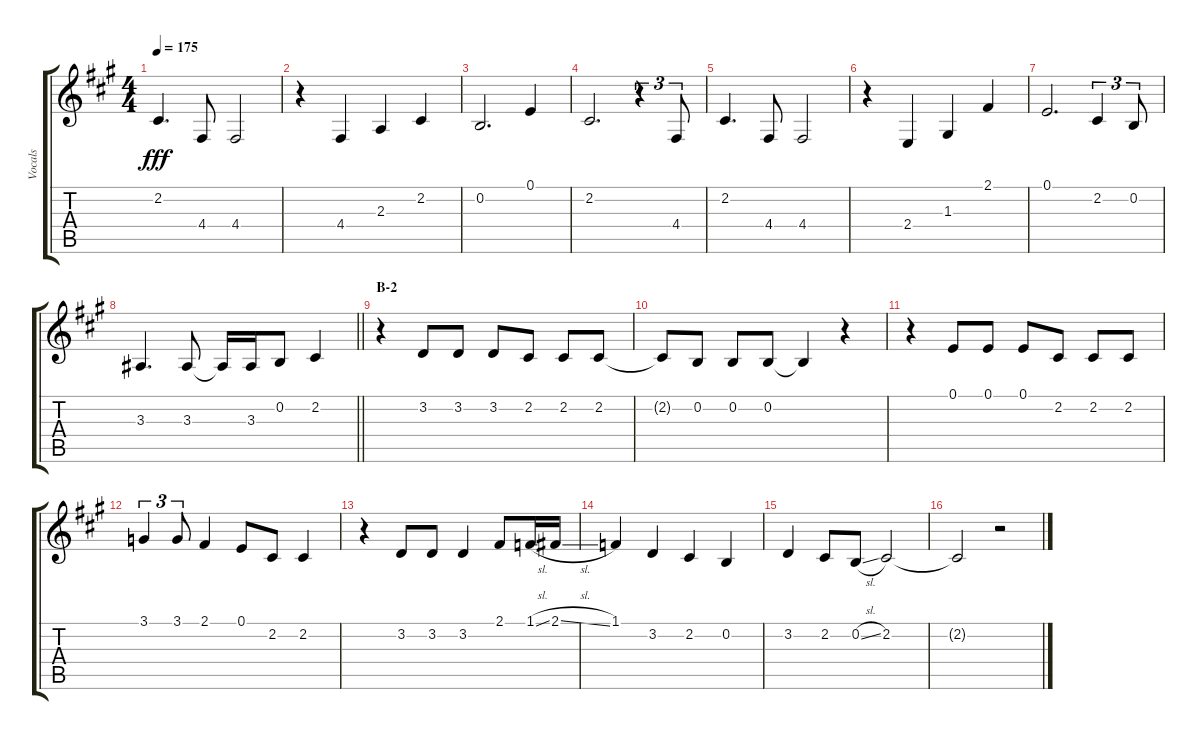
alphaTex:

\track ("Vocals" "Vocals") {instrument voiceoohs}
\staff {score tabs}
\tuning (E4 B3 G3 D3 A2 E2) {hide}
\ts (4 4)
\tempo 175
\clef g2
\ks a
2.2.4{d dy fff} 4.4.8 4.4.2 |
r.4 4.4.4 2.3.4 2.2.4 |
0.2.2{d} 0.1.4 |
2.2.2{d} r.4{tu (3 2)} 4.4.8{tu (3 2)} |
2.2.4{d} 4.4.8 4.4.2 |
r.4 2.4.4 1.3.4 2.1.4 |
0.1.2{d} 2.2.4{tu (3 2)} 0.2.8{tu (3 2)} |
\barLineRight lightlight
3.3.4{d} 3.3.8 3.3{t}.16 3.3.16 0.2.8 2.2.4 |
\section ("" "B-2")
r.4 3.2.8 3.2.8 3.2.8 2.2.8 2.2.8 2.2.8 |
2.2{t}.8 0.2.8 0.2.8 0.2.8 0.2{t}.4 r.4 |
r.4 0.1.8 0.1.8 0.1.8 2.2.8 2.2.8 2.2.8 |
3.1.4{tu (3 2)} 3.1.8{tu (3 2)} 2.1.4 0.1.8 2.2.8 2.2.4 |
r.4 3.2.8 3.2.8 3.2.4 2.1.8 1.1{sl}.16 2.1{sl}.16 |
1.1.4 3.2.4 2.2.4 0.2.4 |
3.2.4 2.2.8 0.2{sl}.8 2.2.2 |
2.2{t}.2 r.2
